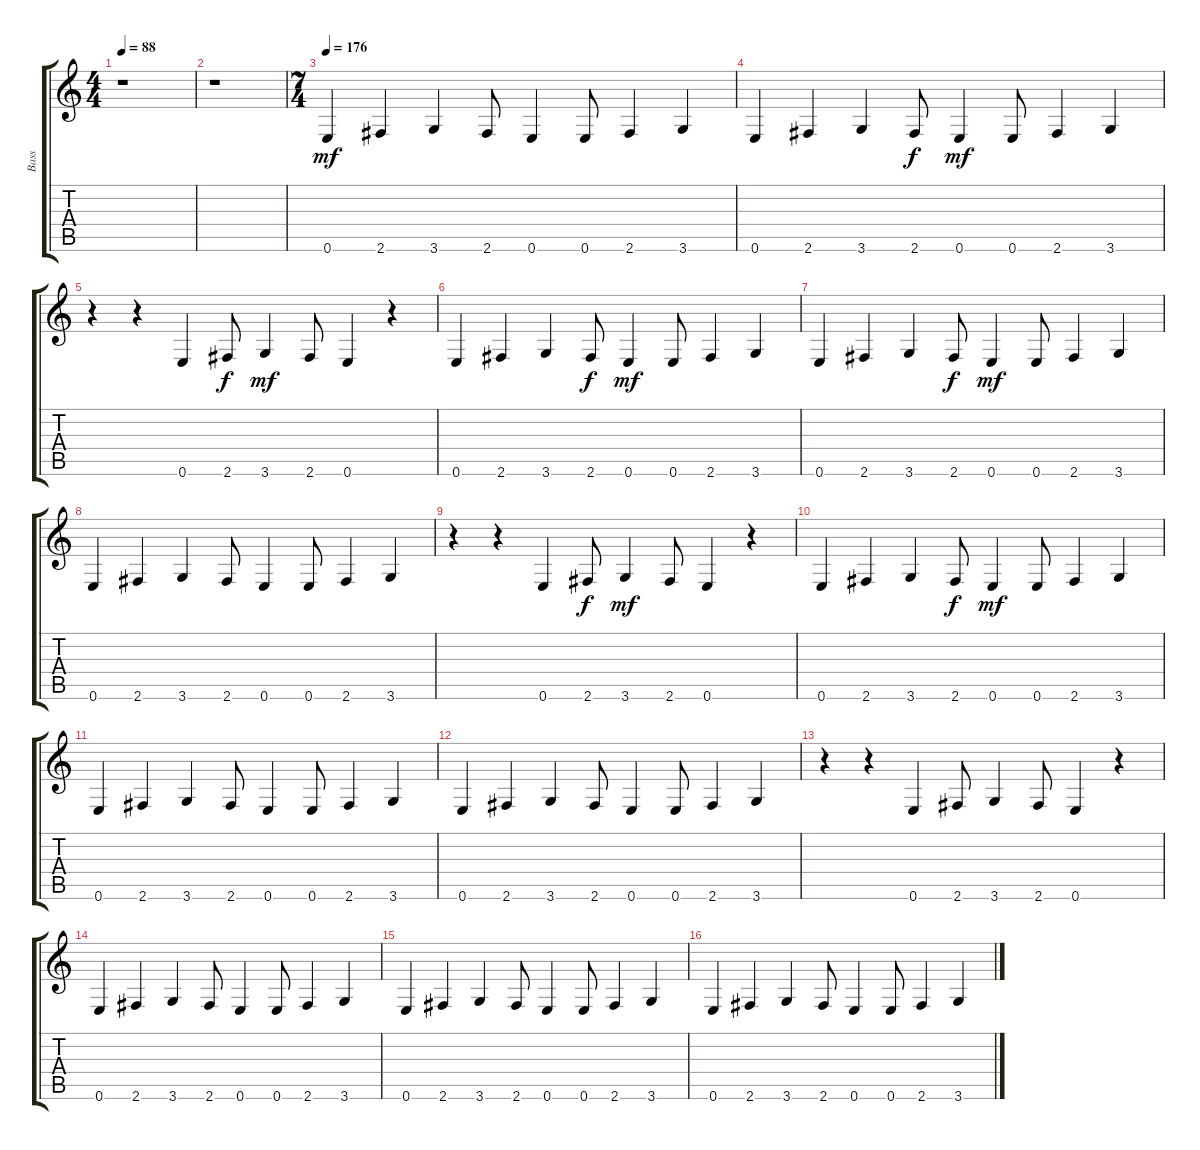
\track ("Bass" "Bass") {instrument electricbassfinger}
\staff {score tabs}
\tuning (E4 B3 G3 D3 A2 E2) {hide}
\ts (4 4)
\tempo 88
\clef g2
\ks c
r.1{dy mf} |
r.1 |
\ts (7 4)
\tempo 176
0.6.4{balance 10 instrument electricbassfinger} 2.6.4 3.6.4 2.6.8 0.6.4 0.6.8 2.6.4 3.6.4 |
0.6.4 2.6.4 3.6.4 2.6.8{dy f} 0.6.4{dy mf} 0.6.8 2.6.4 3.6.4 |
r.4 r.4 0.6.4 2.6.8{dy f} 3.6.4{dy mf} 2.6.8 0.6.4 r.4 |
0.6.4 2.6.4 3.6.4 2.6.8{dy f} 0.6.4{dy mf} 0.6.8 2.6.4 3.6.4 |
0.6.4 2.6.4 3.6.4 2.6.8{dy f} 0.6.4{dy mf} 0.6.8 2.6.4 3.6.4 |
0.6.4 2.6.4 3.6.4 2.6.8 0.6.4 0.6.8 2.6.4 3.6.4 |
r.4 r.4 0.6.4 2.6.8{dy f} 3.6.4{dy mf} 2.6.8 0.6.4 r.4 |
0.6.4 2.6.4 3.6.4 2.6.8{dy f} 0.6.4{dy mf} 0.6.8 2.6.4 3.6.4 |
0.6.4 2.6.4 3.6.4 2.6.8 0.6.4 0.6.8 2.6.4 3.6.4 |
0.6.4 2.6.4 3.6.4 2.6.8 0.6.4 0.6.8 2.6.4 3.6.4 |
r.4 r.4 0.6.4 2.6.8 3.6.4 2.6.8 0.6.4 r.4 |
0.6.4 2.6.4 3.6.4 2.6.8 0.6.4 0.6.8 2.6.4 3.6.4 |
0.6.4 2.6.4 3.6.4 2.6.8 0.6.4 0.6.8 2.6.4 3.6.4 |
0.6.4 2.6.4 3.6.4 2.6.8 0.6.4 0.6.8 2.6.4 3.6.4
